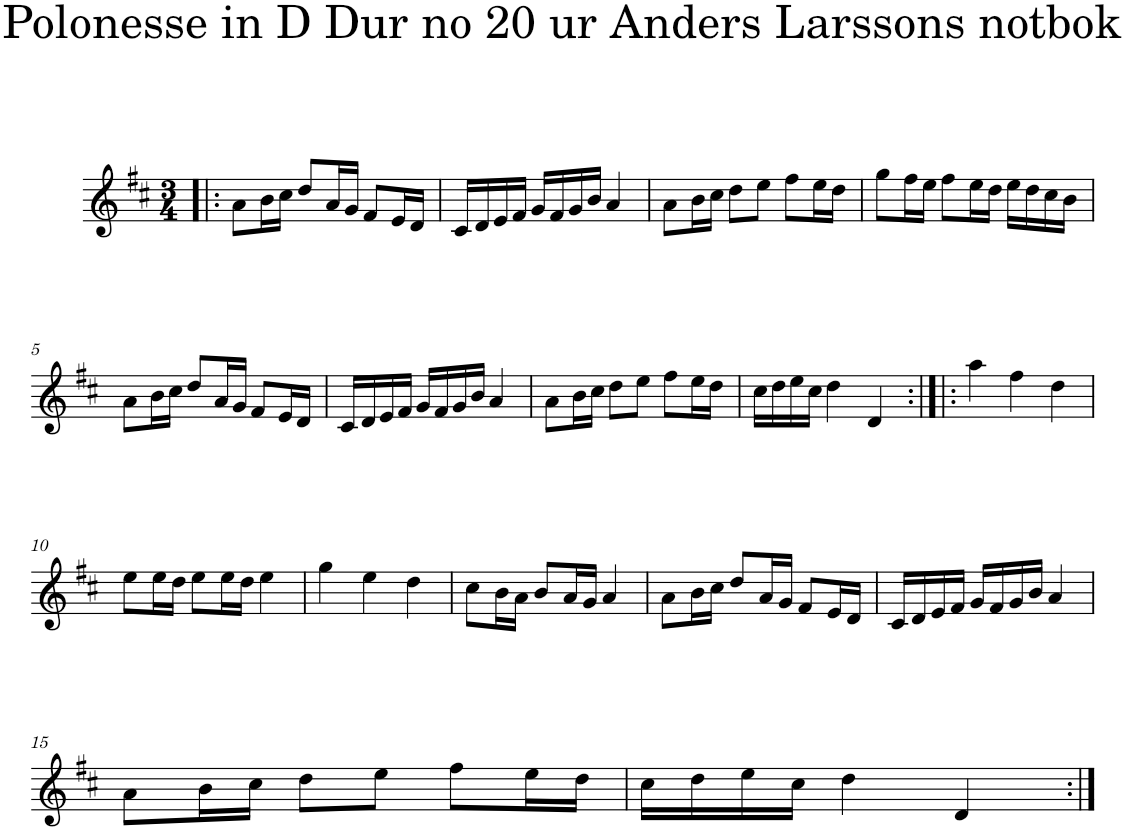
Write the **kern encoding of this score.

**kern
*part1
*staff1
*I"Piano
*I'Pno
*clefG2
*k[f#c#]
*D:
*M3/4
=1!|:
8a\L
16b\L
16cc#\JJ
8dd/L
16a/L
16g/JJ
8f#/L
16e/L
16d/JJ
=2
16c#/LL
16d/
16e/
16f#/JJ
16g/LL
16f#/
16g/
16b/JJ
4a/
=3
8a\L
16b\L
16cc#\JJ
8dd\L
8ee\J
8ff#\L
16ee\L
16dd\JJ
=4
8gg\L
16ff#\L
16ee\JJ
8ff#\L
16ee\L
16dd\JJ
16ee\LL
16dd\
16cc#\
16b\JJ
!!LO:LB:g=z
=5
8a\L
16b\L
16cc#\JJ
8dd/L
16a/L
16g/JJ
8f#/L
16e/L
16d/JJ
=6
16c#/LL
16d/
16e/
16f#/JJ
16g/LL
16f#/
16g/
16b/JJ
4a/
=7
8a\L
16b\L
16cc#\JJ
8dd\L
8ee\J
8ff#\L
16ee\L
16dd\JJ
=8
16cc#\LL
16dd\
16ee\
16cc#\JJ
4dd\
4d/
=9:|!|:
4aa\
4ff#\
4dd\
!!LO:LB:g=z
=10
8ee\L
16ee\L
16dd\JJ
8ee\L
16ee\L
16dd\JJ
4ee\
=11
4gg\
4ee\
4dd\
=12
8cc#\L
16b\L
16a\JJ
8b/L
16a/L
16g/JJ
4a/
=13
8a\L
16b\L
16cc#\JJ
8dd/L
16a/L
16g/JJ
8f#/L
16e/L
16d/JJ
=14
16c#/LL
16d/
16e/
16f#/JJ
16g/LL
16f#/
16g/
16b/JJ
4a/
!!LO:LB:g=z
=15
8a\L
16b\L
16cc#\JJ
8dd\L
8ee\J
8ff#\L
16ee\L
16dd\JJ
=16
16cc#\LL
16dd\
16ee\
16cc#\JJ
4dd\
4d/
=:|!
*-
